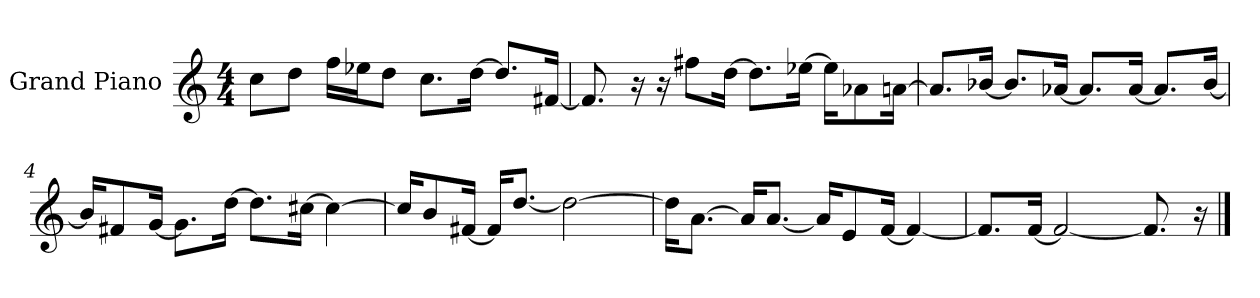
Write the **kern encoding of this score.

**kern
*part1
*staff1
*I"Grand Piano
*clefG2
*k[]
*C:
*M4/4
*MM60
=1
8ccL
8ddJ
16ffLL
16ee-XJ
8ddJ
8.ccL
[16ddJk
8.ddL]
[16f#XJk
=2
8.f#]
16r
16r
8ff#XL
[16ddJk
8.ddL]
[16ee-XJk
16ee-KL]
8a-X
[16anJk
=3
8.aL]
[16b-XJk
8.b-L]
[16a-XJk
8.a-L]
[16a-Jk
8.a-L]
[16b-Jk
=4
16b-KL]
8f#X
[16gJk
8.gL]
[16ddJk
8.ddL]
[16cc#XJk
4cc#_
=5
16cc#KL]
8b
[16f#XJk
16f#KL]
[8.ddJ
2dd_
=6
16ddKL]
[8.aJ
16aKL]
[8.aJ
16aKL]
8e
[16fJk
4f_
=7
8.fL]
[16fJk
2f_
8.f]
16r
==
*-
